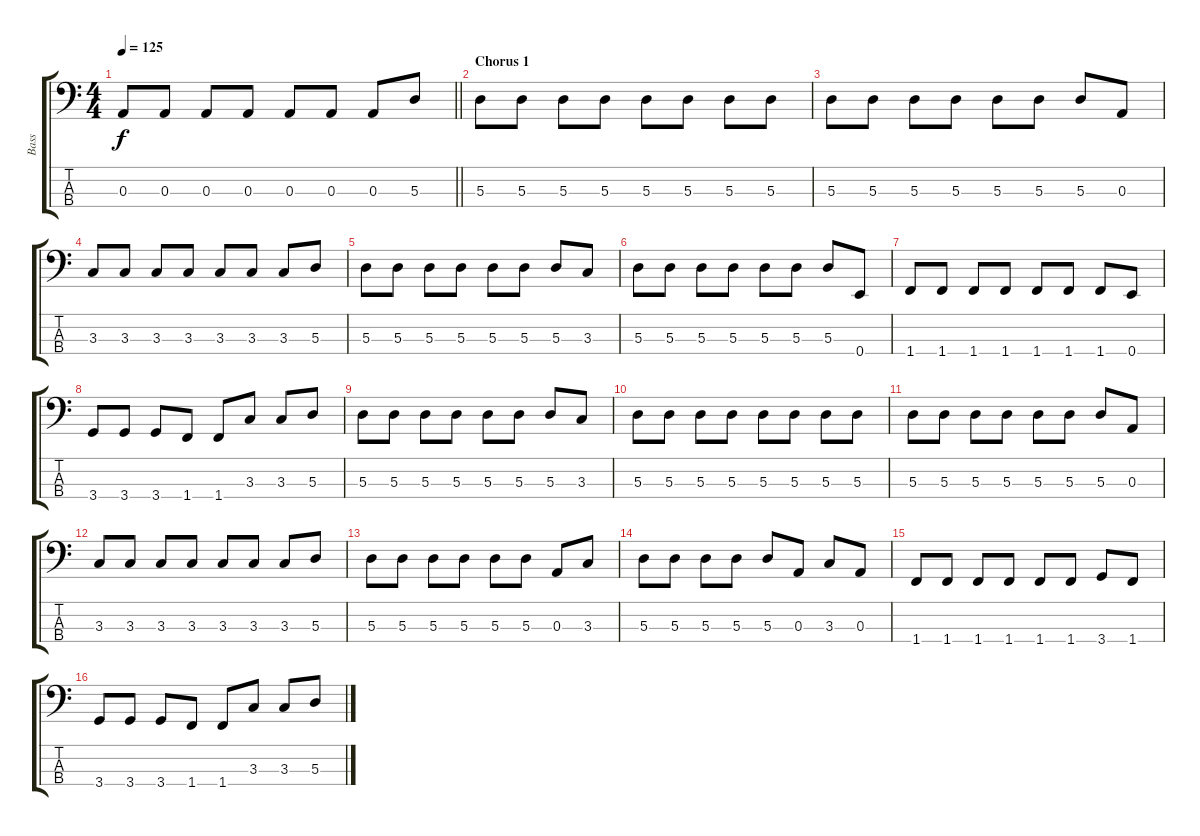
\track ("Bass" "Bass") {instrument electricbassfinger}
\staff {score tabs}
\tuning (G2 D2 A1 E1) {hide}
\ts (4 4)
\tempo 125
\clef f4
\barLineRight lightlight
\ks c
0.3.8{dy f} 0.3.8 0.3.8 0.3.8 0.3.8 0.3.8 0.3.8 5.3.8 |
\section ("" "Chorus 1")
5.3.8 5.3.8 5.3.8 5.3.8 5.3.8 5.3.8 5.3.8 5.3.8 |
5.3.8 5.3.8 5.3.8 5.3.8 5.3.8 5.3.8 5.3.8 0.3.8 |
3.3.8 3.3.8 3.3.8 3.3.8 3.3.8 3.3.8 3.3.8 5.3.8 |
5.3.8 5.3.8 5.3.8 5.3.8 5.3.8 5.3.8 5.3.8 3.3.8 |
5.3.8 5.3.8 5.3.8 5.3.8 5.3.8 5.3.8 5.3.8 0.4.8 |
1.4.8 1.4.8 1.4.8 1.4.8 1.4.8 1.4.8 1.4.8 0.4.8 |
3.4.8 3.4.8 3.4.8 1.4.8 1.4.8 3.3.8 3.3.8 5.3.8 |
5.3.8 5.3.8 5.3.8 5.3.8 5.3.8 5.3.8 5.3.8 3.3.8 |
5.3.8 5.3.8 5.3.8 5.3.8 5.3.8 5.3.8 5.3.8 5.3.8 |
5.3.8 5.3.8 5.3.8 5.3.8 5.3.8 5.3.8 5.3.8 0.3.8 |
3.3.8 3.3.8 3.3.8 3.3.8 3.3.8 3.3.8 3.3.8 5.3.8 |
5.3.8 5.3.8 5.3.8 5.3.8 5.3.8 5.3.8 0.3.8 3.3.8 |
5.3.8 5.3.8 5.3.8 5.3.8 5.3.8 0.3.8 3.3.8 0.3.8 |
1.4.8 1.4.8 1.4.8 1.4.8 1.4.8 1.4.8 3.4.8 1.4.8 |
3.4.8 3.4.8 3.4.8 1.4.8 1.4.8 3.3.8 3.3.8 5.3.8
